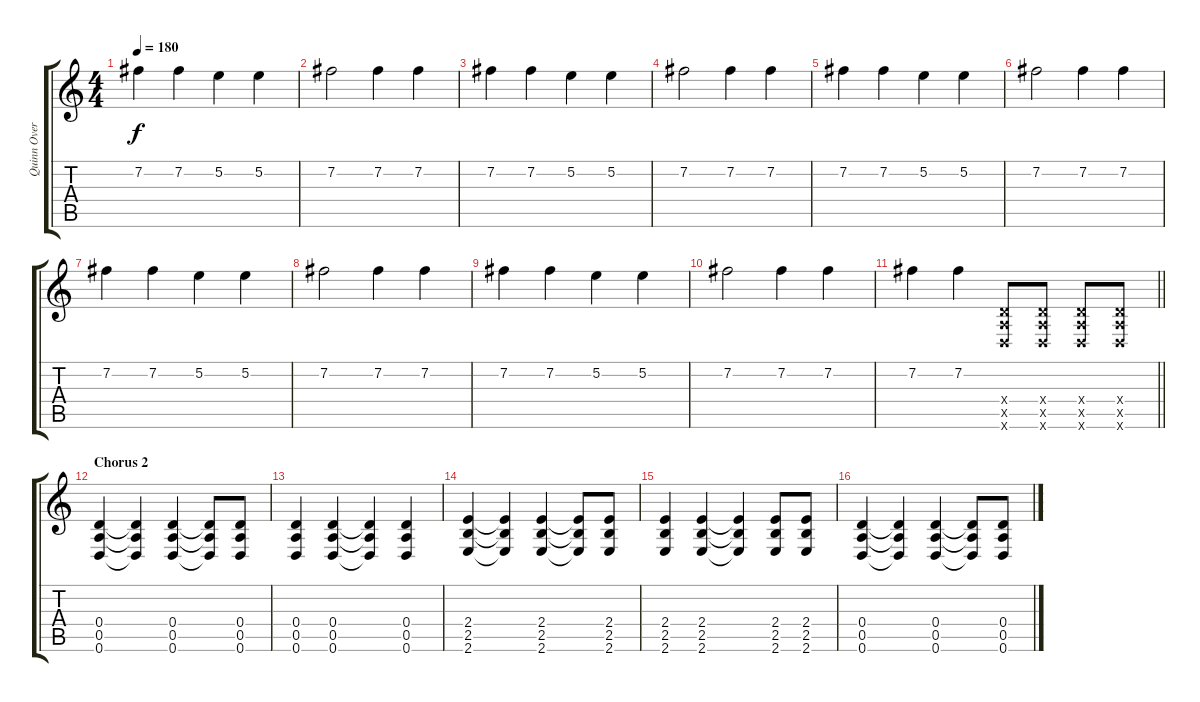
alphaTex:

\track ("Quinn Overdub" "Quinn Over") {instrument distortionguitar}
\staff {score tabs}
\tuning (E4 B3 G3 D3 A2 D2) {hide}
\ts (4 4)
\tempo 180
\clef g2
\ks c
7.2.4{dy f} 7.2.4 5.2.4 5.2.4 |
7.2.2{instrument electricguitarclean} 7.2.4 7.2.4 |
7.2.4 7.2.4 5.2.4 5.2.4 |
7.2.2 7.2.4 7.2.4 |
7.2.4 7.2.4 5.2.4 5.2.4 |
7.2.2 7.2.4 7.2.4 |
7.2.4 7.2.4 5.2.4 5.2.4 |
7.2.2{instrument electricguitarclean} 7.2.4 7.2.4 |
7.2.4 7.2.4 5.2.4 5.2.4 |
7.2.2 7.2.4 7.2.4 |
\barLineRight lightlight
7.2.4 7.2.4 (0.4{x} 0.5{x} 0.6{x}).8{instrument distortionguitar} (0.4{x} 0.5{x} 0.6{x}).8 (0.4{x} 0.5{x} 0.6{x}).8 (0.4{x} 0.5{x} 0.6{x}).8 |
\section ("" "Chorus 2")
(0.4 0.5 0.6).4 (0.4{t} 0.5{t} 0.6{t}).4 (0.4 0.5 0.6).4 (0.4{t} 0.5{t} 0.6{t}).8 (0.4 0.5 0.6).8 |
(0.4 0.5 0.6).4 (0.4 0.5 0.6).4 (0.4{t} 0.5{t} 0.6{t}).4 (0.4 0.5 0.6).4 |
(2.4 2.5 2.6).4 (2.4{t} 2.5{t} 2.6{t}).4 (2.4 2.5 2.6).4 (2.4{t} 2.5{t} 2.6{t}).8 (2.4 2.5 2.6).8 |
(2.4 2.5 2.6).4 (2.4 2.5 2.6).4 (2.4{t} 2.5{t} 2.6{t}).4 (2.4 2.5 2.6).8 (2.4 2.5 2.6).8 |
(0.4 0.5 0.6).4 (0.4{t} 0.5{t} 0.6{t}).4 (0.4 0.5 0.6).4 (0.4{t} 0.5{t} 0.6{t}).8 (0.4 0.5 0.6).8
